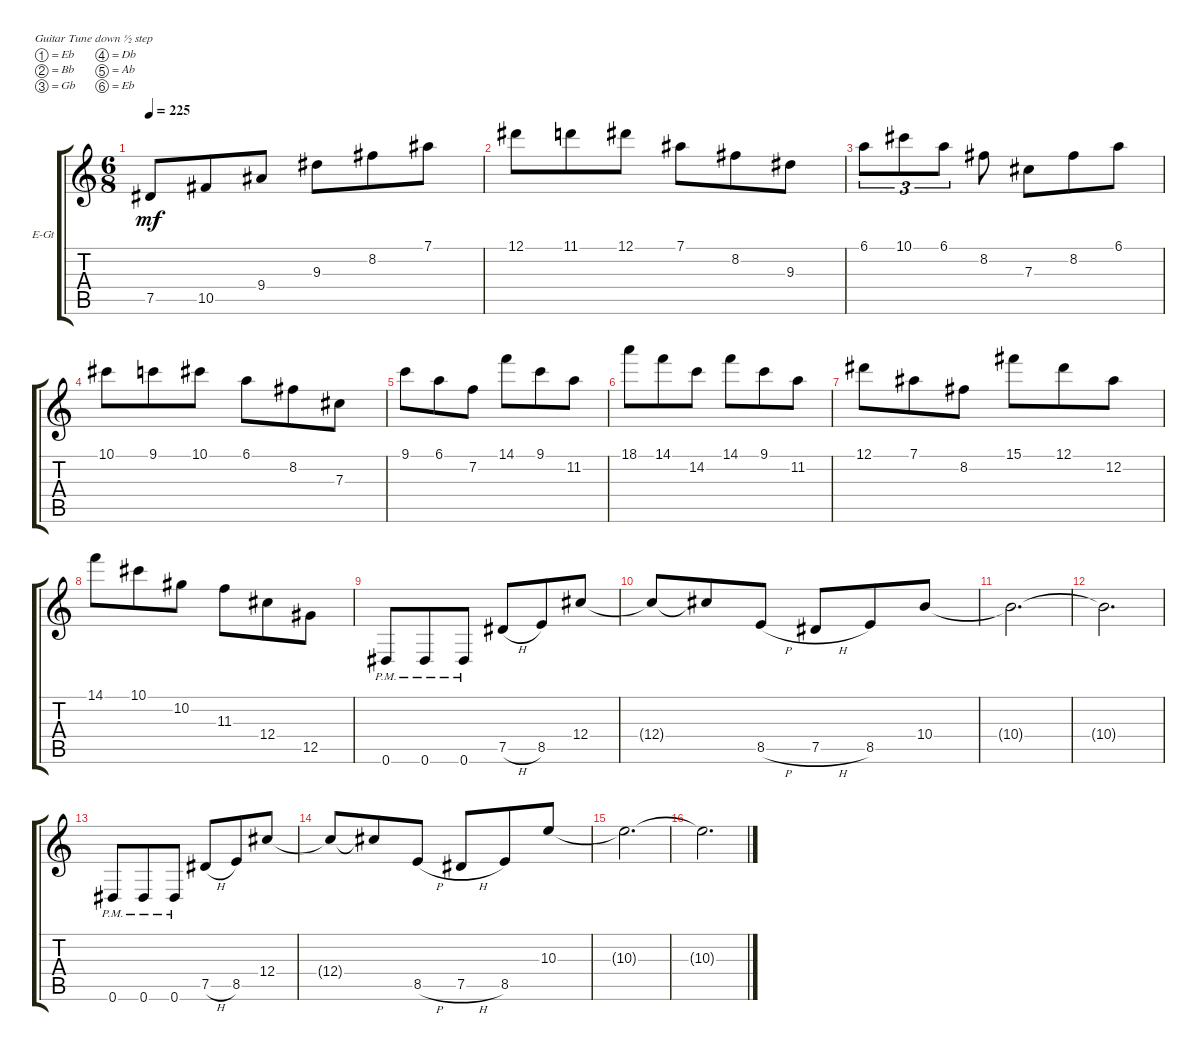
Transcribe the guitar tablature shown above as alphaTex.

\bracketExtendMode groupsimilarinstruments
\firstSystemTrackNameOrientation horizontal
\otherSystemsTrackNameOrientation horizontal
\track ("right" "E-Gt") {instrument distortionguitar}
\staff {score tabs}
\tuning (Eb4 Bb3 Gb3 Db3 Ab2 Eb2)
\ts (6 8)
\tempo 225
\clef g2
\ks c
7.5.8{dy mf} 10.5.8 9.4.8 9.3.8 8.2.8 7.1.8 |
12.1.8 11.1.8 12.1.8 7.1.8 8.2.8 9.3.8 |
6.1.8{tu (3 2)} 10.1.8{tu (3 2)} 6.1.8{tu (3 2)} 8.2.8 7.3.8 8.2.8 6.1.8 |
10.1.8 9.1.8 10.1.8 6.1.8 8.2.8 7.3.8 |
9.1.8 6.1.8 7.2.8 14.1.8 9.1.8 11.2.8 |
18.1.8 14.1.8 14.2.8 14.1.8 9.1.8 11.2.8 |
12.1.8 7.1.8 8.2.8 15.1.8 12.1.8 12.2.8 |
14.1.8 10.1.8 10.2.8 11.3.8 12.4.8 12.5.8 |
0.6{pm}.8 0.6{pm}.8 0.6{pm}.8 7.5{h}.8 8.5.8 12.4.8 |
12.4{t}.8 12.4{t}.8 8.5{h}.8 7.5{h}.8 8.5.8 10.4.8 |
10.4{t}.2{d} |
10.4{t}.2{d} |
0.6{pm}.8 0.6{pm}.8 0.6{pm}.8 7.5{h}.8 8.5.8 12.4.8 |
12.4{t}.8 12.4{t}.8 8.5{h}.8 7.5{h}.8 8.5.8 10.3.8 |
10.3{t}.2{d} |
10.3{t}.2{d}
